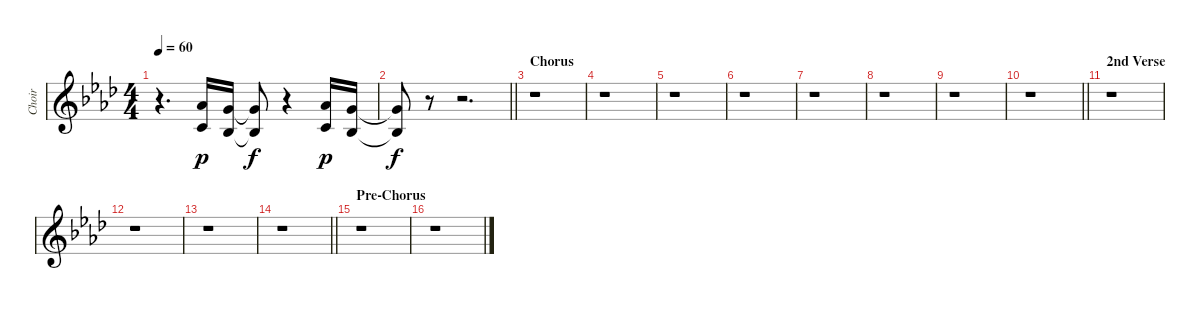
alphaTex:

\track ("Choir" "Choir") {instrument oboe}
\staff {score}
\tuning (E4 B3 G3 D3 A2 E2) {hide}
\ts (4 4)
\tempo 60
\clef g2
\ks fminor
r.4{d dy p} (4.1 5.3).16 (3.1 3.3).16 (3.1{t} 3.3{t}).8{dy f} r.4 (4.1 5.3).16{dy p} (3.1 3.3).16 |
\barLineRight lightlight
(3.1{t} 3.3{t}).8{dy f} r.8 r.2{d} |
\section ("" "Chorus")
r.1 |
r.1 |
r.1 |
r.1 |
r.1 |
r.1 |
r.1 |
\barLineRight lightlight
r.1 |
\section ("" "2nd Verse")
r.1 |
r.1 |
r.1 |
\barLineRight lightlight
r.1 |
\section ("" "Pre-Chorus")
r.1 |
r.1
